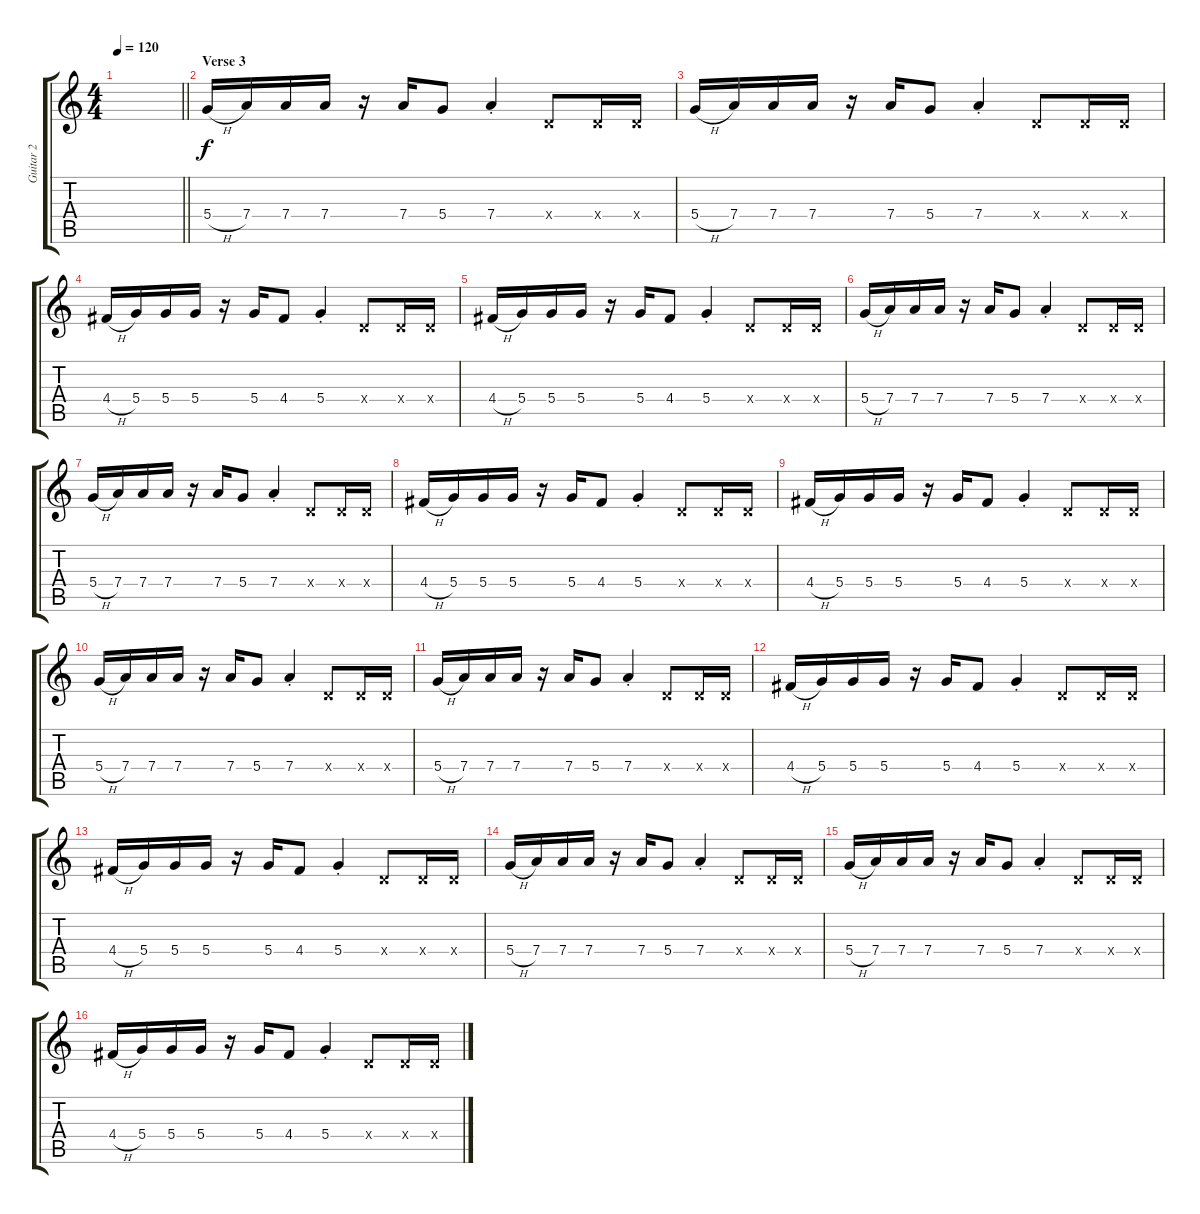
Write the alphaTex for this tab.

\track ("Guitar 2" "Guitar 2") {instrument electricguitarjazz}
\staff {score tabs}
\tuning (E4 B3 G3 D3 A2 E2) {hide}
\ts (4 4)
\tempo 120
\clef g2
\barLineRight lightlight
\ks c
|
\section ("" "Verse 3")
5.4{h}.16 7.4.16 7.4.16 7.4.16 r.16 7.4.16 5.4.8 7.4{st}.4 0.4{x}.8 0.4{x}.16 0.4{x}.16 |
5.4{h}.16 7.4.16 7.4.16 7.4.16 r.16 7.4.16 5.4.8 7.4{st}.4 0.4{x}.8 0.4{x}.16 0.4{x}.16 |
4.4{h}.16 5.4.16 5.4.16 5.4.16 r.16 5.4.16 4.4.8 5.4{st}.4 0.4{x}.8 0.4{x}.16 0.4{x}.16 |
4.4{h}.16 5.4.16 5.4.16 5.4.16 r.16 5.4.16 4.4.8 5.4{st}.4 0.4{x}.8 0.4{x}.16 0.4{x}.16 |
5.4{h}.16 7.4.16 7.4.16 7.4.16 r.16 7.4.16 5.4.8 7.4{st}.4 0.4{x}.8 0.4{x}.16 0.4{x}.16 |
5.4{h}.16 7.4.16 7.4.16 7.4.16 r.16 7.4.16 5.4.8 7.4{st}.4 0.4{x}.8 0.4{x}.16 0.4{x}.16 |
4.4{h}.16 5.4.16 5.4.16 5.4.16 r.16 5.4.16 4.4.8 5.4{st}.4 0.4{x}.8 0.4{x}.16 0.4{x}.16 |
4.4{h}.16 5.4.16 5.4.16 5.4.16 r.16 5.4.16 4.4.8 5.4{st}.4 0.4{x}.8 0.4{x}.16 0.4{x}.16 |
5.4{h}.16 7.4.16 7.4.16 7.4.16 r.16 7.4.16 5.4.8 7.4{st}.4 0.4{x}.8 0.4{x}.16 0.4{x}.16 |
5.4{h}.16 7.4.16 7.4.16 7.4.16 r.16 7.4.16 5.4.8 7.4{st}.4 0.4{x}.8 0.4{x}.16 0.4{x}.16 |
4.4{h}.16 5.4.16 5.4.16 5.4.16 r.16 5.4.16 4.4.8 5.4{st}.4 0.4{x}.8 0.4{x}.16 0.4{x}.16 |
4.4{h}.16 5.4.16 5.4.16 5.4.16 r.16 5.4.16 4.4.8 5.4{st}.4 0.4{x}.8 0.4{x}.16 0.4{x}.16 |
5.4{h}.16 7.4.16 7.4.16 7.4.16 r.16 7.4.16 5.4.8 7.4{st}.4 0.4{x}.8 0.4{x}.16 0.4{x}.16 |
5.4{h}.16 7.4.16 7.4.16 7.4.16 r.16 7.4.16 5.4.8 7.4{st}.4 0.4{x}.8 0.4{x}.16 0.4{x}.16 |
4.4{h}.16 5.4.16 5.4.16 5.4.16 r.16 5.4.16 4.4.8 5.4{st}.4 0.4{x}.8 0.4{x}.16 0.4{x}.16
